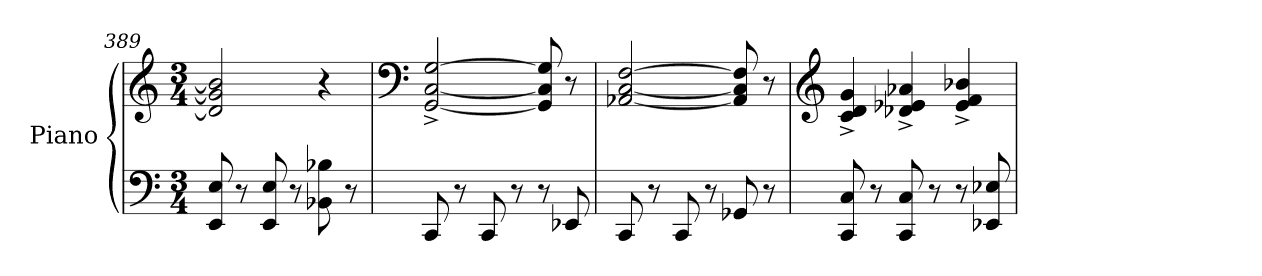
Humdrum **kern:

**kern	**kern
*part1	*part1
*staff2	*staff1
*I"Piano	*
*I'Pno.	*
*clefF4	*clefG2
*k[]	*k[]
*M3/4	*M3/4
=389	=389
8EE/ 8E/	2d/] 2g/] 2b/]
8r	.
8EE/ 8E/	.
8r	.
8BB-X\ 8B-X\	4r
8r	.
=390	=390
*	*clefF4
8CC/	[2GG/^ [2C/^ [2G/^
8r	.
8CC/	.
8r	.
8r	8GG/] 8C/] 8G/]
8EE-X/	8r
!!LO:LB:g=z
=391	=391
8CC/	[2AA-X/ [2C/ [2F/
8r	.
8CC/	.
8r	.
8GG-X/	8AA-/] 8C/] 8F/]
8r	8r
=392	=392
*	*clefG2
8CC/ 8C/	4c/^ 4d/^ 4g/^
8r	.
8CC/ 8C/	4d-X/^ 4e-X/^ 4a-X/^
8r	.
8r	4e-/^ 4f/^ 4b-X/^
8EE-X/ 8E-X/	.
=	=
*-	*-
